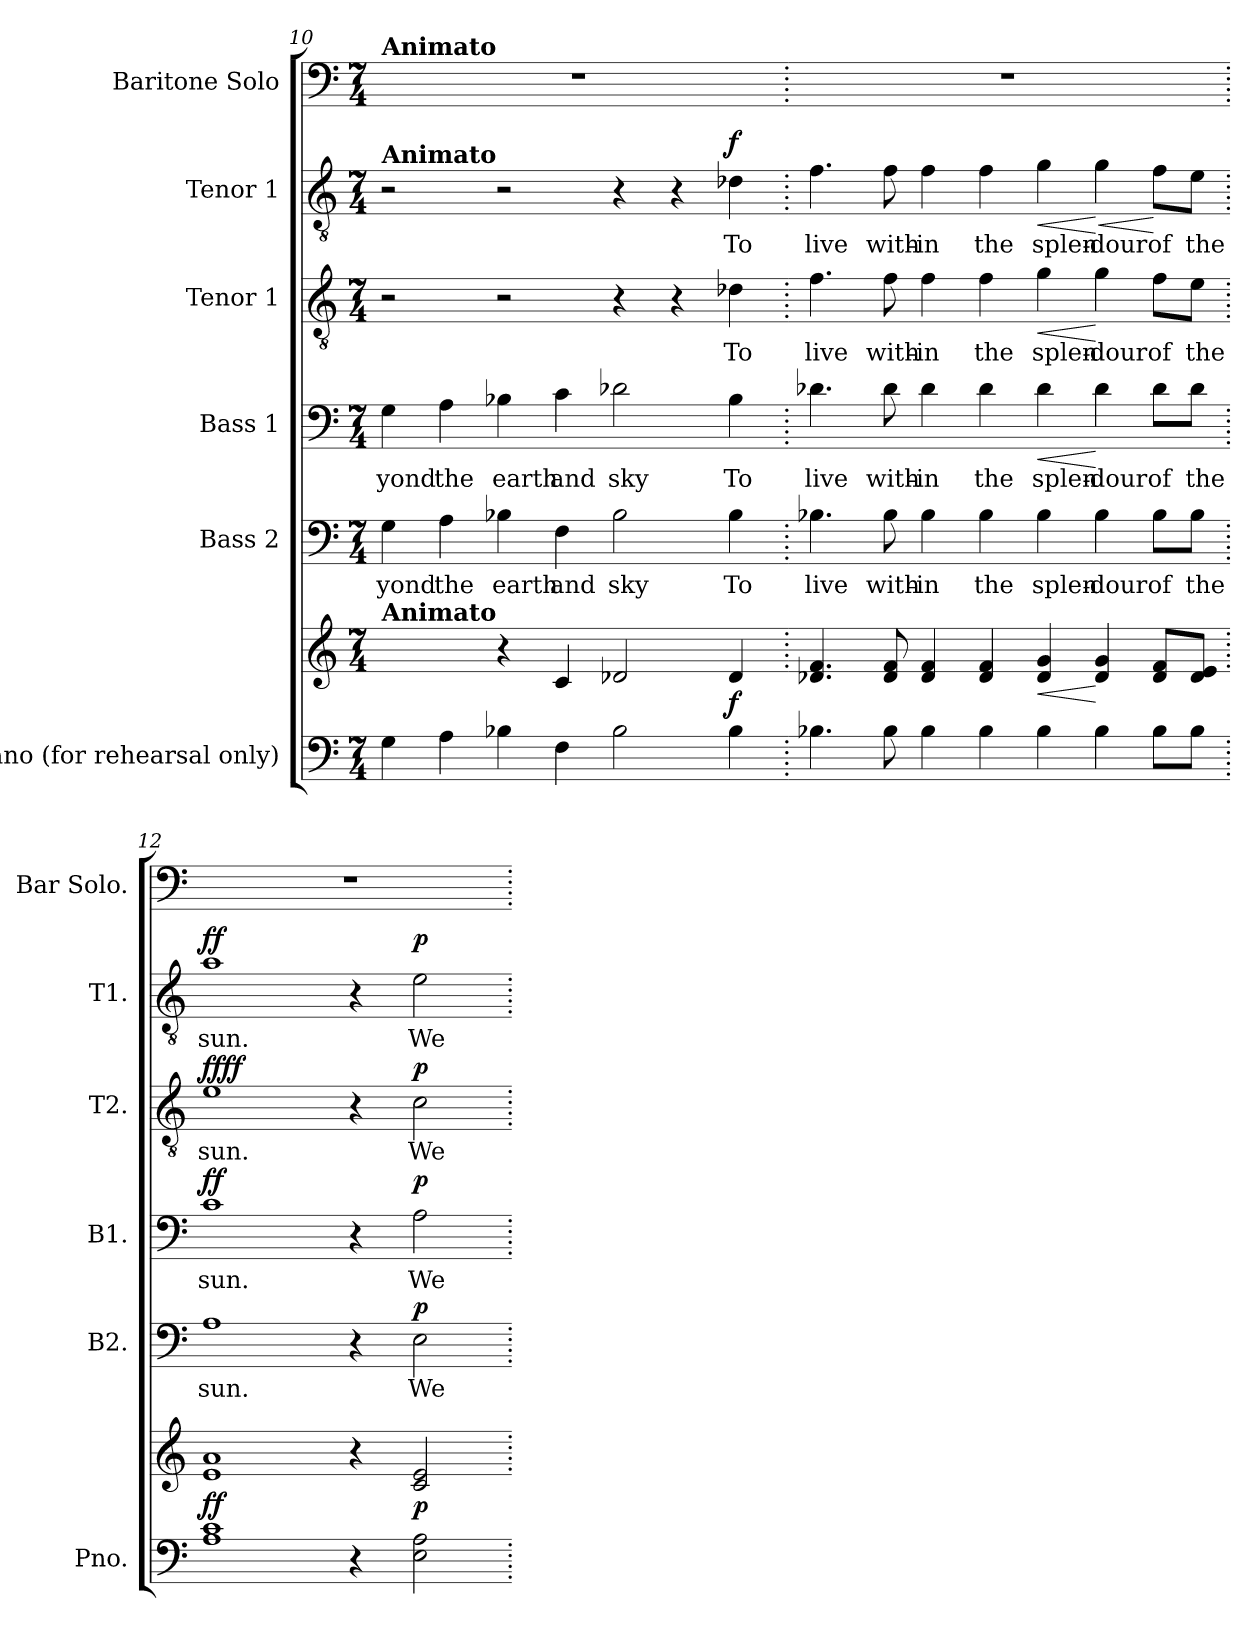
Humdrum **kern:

**kern	**kern	**dynam	**kern	**text	**dynam	**kern	**text	**dynam	**kern	**text	**dynam	**kern	**text	**dynam	**kern
*part6	*part6	*part6	*part5	*part5	*part5	*part4	*part4	*part4	*part3	*part3	*part3	*part2	*part2	*part2	*part1
*staff7	*staff6	*staff6/7	*staff5	*staff5	*staff5	*staff4	*staff4	*staff4	*staff3	*staff3	*staff3	*staff2	*staff2	*staff2	*staff1
*I"Piano (for rehearsal only)	*	*	*I"Bass 2	*	*	*I"Bass 1	*	*	*I"Tenor 1	*	*	*I"Tenor 1	*	*	*I"Baritone Solo
*I'Pno.	*	*	*I'B2.	*	*	*I'B1.	*	*	*I'T2.	*	*	*I'T1.	*	*	*I'Bar  Solo.
!!LO:LB:g=z
*clefF4	*clefG2	*	*clefF4	*	*	*clefF4	*	*	*clefGv2	*	*	*clefGv2	*	*	*clefF4
*	*	*	*	*	*	*	*	*	*ITrd7c12	*	*	*ITrd7c12	*	*	*
*k[]	*k[]	*	*k[]	*	*	*k[]	*	*	*k[]	*	*	*k[]	*	*	*k[]
*C:	*C:	*	*C:	*	*	*C:	*	*	*C:	*	*	*C:	*	*	*C:
*M7/4	*M7/4	*	*M7/4	*	*	*M7/4	*	*	*M7/4	*	*	*M7/4	*	*	*M7/4
=10	=10	=10	=10	=10	=10	=10	=10	=10	=10	=10	=10	=10	=10	=10	=10
!	!	!	!	!LO:LY:b:color=#000000	!	!	!	!	!	!	!	!	!	!	!
!	!	!	!	!	!	!	!	!	!	!	!	!	!	!	!LO:TX:a:B:t=Animato
!	!	!	!	!	!	!	!	!	!	!	!	!LO:TX:a:B:t=Animato	!	!	!
!	!LO:TX:a:B:t=Animato	!	!	!	!	!	!	!	!	!	!	!	!	!	!
!	!	!	!	!	!	!	!LO:LY:b:color=#000000	!	!	!	!	!	!	!	!LO:N:vis=1
4Gi\	2ryy	.	4Gi\	-yond	.	4Gi\	-yond	.	2r	.	.	2r	.	.	1..r
!	!	!	!	!LO:LY:b:color=#000000	!	!	!	!	!	!	!	!	!	!	!
!	!	!	!	!	!	!	!LO:LY:b:color=#000000	!	!	!	!	!	!	!	!
4Ai\	.	.	4Ai\	the	.	4Ai\	the	.	.	.	.	.	.	.	.
!	!	!	!	!LO:LY:b:color=#000000	!	!	!	!	!	!	!	!	!	!	!
!	!	!	!	!	!	!	!LO:LY:b:color=#000000	!	!	!	!	!	!	!	!
4B-Xi\	4r	.	4B-Xi\	earth	.	4B-Xi\	earth	.	2r	.	.	2r	.	.	.
!	!	!	!	!LO:LY:b:color=#000000	!	!	!	!	!	!	!	!	!	!	!
!	!	!	!	!	!	!	!LO:LY:b:color=#000000	!	!	!	!	!	!	!	!
4Fi\	4ci/	.	4Fi\	and	.	4ci\	and	.	.	.	.	.	.	.	.
!	!	!	!	!LO:LY:b:color=#000000	!	!	!	!	!	!	!	!	!	!	!
!	!	!	!	!	!	!	!LO:LY:b:color=#000000	!	!	!	!	!	!	!	!
2B-i\	2d-Xi/	.	2B-i\	sky	.	2d-Xi\	sky	.	4r	.	.	4r	.	.	.
.	.	.	.	.	.	.	.	.	4r	.	.	4r	.	.	.
!	!	!	!	!LO:LY:b:color=#000000	!	!	!	!	!	!	!	!	!	!	!
!	!	!	!	!	!	!	!LO:LY:b:color=#000000	!	!	!	!	!	!	!	!
!	!	!	!	!	!	!	!	!	!	!LO:LY:b:color=#000000	!	!	!	!	!
!	!	!	!	!	!	!	!	!	!	!	!	!	!LO:LY:b:color=#000000	!	!
4B-i\	4d-i/	f	4B-i\	To	.	4B-i\	To	.	4D-Xi\	To	.	4D-Xi\	To	f	.
=11.	=11.	=11.	=11.	=11.	=11.	=11.	=11.	=11.	=11.	=11.	=11.	=11.	=11.	=11.	=11.
!	!	!	!	!LO:LY:b:color=#000000	!	!	!	!	!	!	!	!	!	!	!
!	!	!	!	!	!	!	!LO:LY:b:color=#000000	!	!	!	!	!	!	!	!
!	!	!	!	!	!	!	!	!	!	!LO:LY:b:color=#000000	!	!	!	!	!
!	!	!	!	!	!	!	!	!	!	!	!	!	!LO:LY:b:color=#000000	!	!LO:N:vis=1
4.B-Xi\	4.d-Xi/ 4.fi	.	4.B-Xi\	live	.	4.d-Xi\	live	.	4.Fi\	live	.	4.Fi\	live	.	1..r
!	!	!	!	!LO:LY:b:color=#000000	!	!	!	!	!	!	!	!	!	!	!
!	!	!	!	!	!	!	!LO:LY:b:color=#000000	!	!	!	!	!	!	!	!
!	!	!	!	!	!	!	!	!	!	!LO:LY:b:color=#000000	!	!	!	!	!
!	!	!	!	!	!	!	!	!	!	!	!	!	!LO:LY:b:color=#000000	!	!
8B-i\	8d-i/ 8fi	.	8B-i\	with-	.	8d-i\	with-	.	8Fi\	with-	.	8Fi\	with-	.	.
!	!	!	!	!LO:LY:b:color=#000000	!	!	!	!	!	!	!	!	!	!	!
!	!	!	!	!	!	!	!LO:LY:b:color=#000000	!	!	!	!	!	!	!	!
!	!	!	!	!	!	!	!	!	!	!LO:LY:b:color=#000000	!	!	!	!	!
!	!	!	!	!	!	!	!	!	!	!	!	!	!LO:LY:b:color=#000000	!	!
4B-i\	4d-i/ 4fi	.	4B-i\	-in	.	4d-i\	-in	.	4Fi\	-in	.	4Fi\	-in	.	.
!	!	!	!	!LO:LY:b:color=#000000	!	!	!	!	!	!	!	!	!	!	!
!	!	!	!	!	!	!	!LO:LY:b:color=#000000	!	!	!	!	!	!	!	!
!	!	!	!	!	!	!	!	!	!	!LO:LY:b:color=#000000	!	!	!	!	!
!	!	!	!	!	!	!	!	!	!	!	!	!	!LO:LY:b:color=#000000	!	!
4B-i\	4d-i/ 4fi	.	4B-i\	the	.	4d-i\	the	.	4Fi\	the	.	4Fi\	the	.	.
!	!	!LO:HP:b	!	!	!	!	!	!	!	!	!	!	!	!	!
!	!	!	!	!LO:LY:b:color=#000000	!	!	!	!	!	!	!	!	!	!	!
!	!	!	!	!	!	!	!LO:LY:b:color=#000000	!LO:HP:b	!	!	!	!	!	!	!
!	!	!	!	!	!	!	!	!	!	!LO:LY:b:color=#000000	!LO:HP:b	!	!	!	!
!	!	!	!	!	!	!	!	!	!	!	!	!	!LO:LY:b:color=#000000	!LO:HP:b	!
4B-i\	4d-i/ 4gi	<	4B-i\	splen-	.	4d-i\	splen-	<	4Gi\	splen-	<	4Gi\	splen-	<	.
!	!	!	!	!LO:LY:b:color=#000000	!	!	!	!	!	!	!	!	!	!	!
!	!	!	!	!	!	!	!LO:LY:b:color=#000000	!	!	!	!	!	!	!	!
!	!	!	!	!	!	!	!	!	!	!LO:LY:b:color=#000000	!	!	!	!	!
!	!	!	!	!	!	!	!	!	!	!	!	!	!LO:LY:b:color=#000000	!LO:HP:n=1:b	!
4B-i\	4d-i/ 4gi	[	4B-i\	-dour	.	4d-i\	-dour	[	4Gi\	-dour	[	4Gi\	-dour	[ <	.
!	!	!	!	!LO:LY:b:color=#000000	!	!	!	!	!	!	!	!	!	!	!
!	!	!	!	!	!	!	!LO:LY:b:color=#000000	!	!	!	!	!	!	!	!
!	!	!	!	!	!	!	!	!	!	!LO:LY:b:color=#000000	!	!	!	!	!
!	!	!	!	!	!	!	!	!	!	!	!	!	!LO:LY:b:color=#000000	!	!
8B-i\L	8d-i/ 8fiL	.	8B-i\L	of	.	8d-i\L	of	.	8Fi\L	of	.	8Fi\L	of	[	.
!	!	!	!	!LO:LY:b:color=#000000	!	!	!	!	!	!	!	!	!	!	!
!	!	!	!	!	!	!	!LO:LY:b:color=#000000	!	!	!	!	!	!	!	!
!	!	!	!	!	!	!	!	!	!	!LO:LY:b:color=#000000	!	!	!	!	!
!	!	!	!	!	!	!	!	!	!	!	!	!	!LO:LY:b:color=#000000	!	!
8B-i\J	8d-i/ 8eiJ	.	8B-i\J	the	.	8d-i\J	the	.	8Ei\J	the	.	8Ei\J	the	.	.
=12.	=12.	=12.	=12.	=12.	=12.	=12.	=12.	=12.	=12.	=12.	=12.	=12.	=12.	=12.	=12.
!	!	!	!	!LO:LY:b:color=#000000	!	!	!	!	!	!	!	!	!	!	!
!	!	!	!	!	!	!	!LO:LY:b:color=#000000	!	!	!	!	!	!	!	!
!	!	!	!	!	!	!	!	!	!	!LO:LY:b:color=#000000	!	!	!	!	!
!	!	!	!	!	!	!	!	!	!	!	!	!	!LO:LY:b:color=#000000	!	!LO:N:vis=1
1Ai 1ci	1ei 1ai	ff	1Ai	sun.	.	1ci	sun.	ff	1Ei	sun.	ff ff	1Ai	sun.	ff	1..r
4r	4r	.	4r	.	.	4r	.	.	4r	.	.	4r	.	.	.
!	!	!	!	!LO:LY:b:color=#000000	!	!	!	!	!	!	!	!	!	!	!
!	!	!	!	!	!	!	!LO:LY:b:color=#000000	!	!	!	!	!	!	!	!
!	!	!	!	!	!	!	!	!	!	!LO:LY:b:color=#000000	!	!	!	!	!
!	!	!	!	!	!	!	!	!	!	!	!	!	!LO:LY:b:color=#000000	!	!
2Ei\ 2Ai	2ci/ 2ei	p	2Ei\	We	p	2Ai\	We	p	2Ci\	We	p	2Ei\	We	p	.
=.	=.	=.	=.	=.	=.	=.	=.	=.	=.	=.	=.	=.	=.	=.	=.
*-	*-	*-	*-	*-	*-	*-	*-	*-	*-	*-	*-	*-	*-	*-	*-
